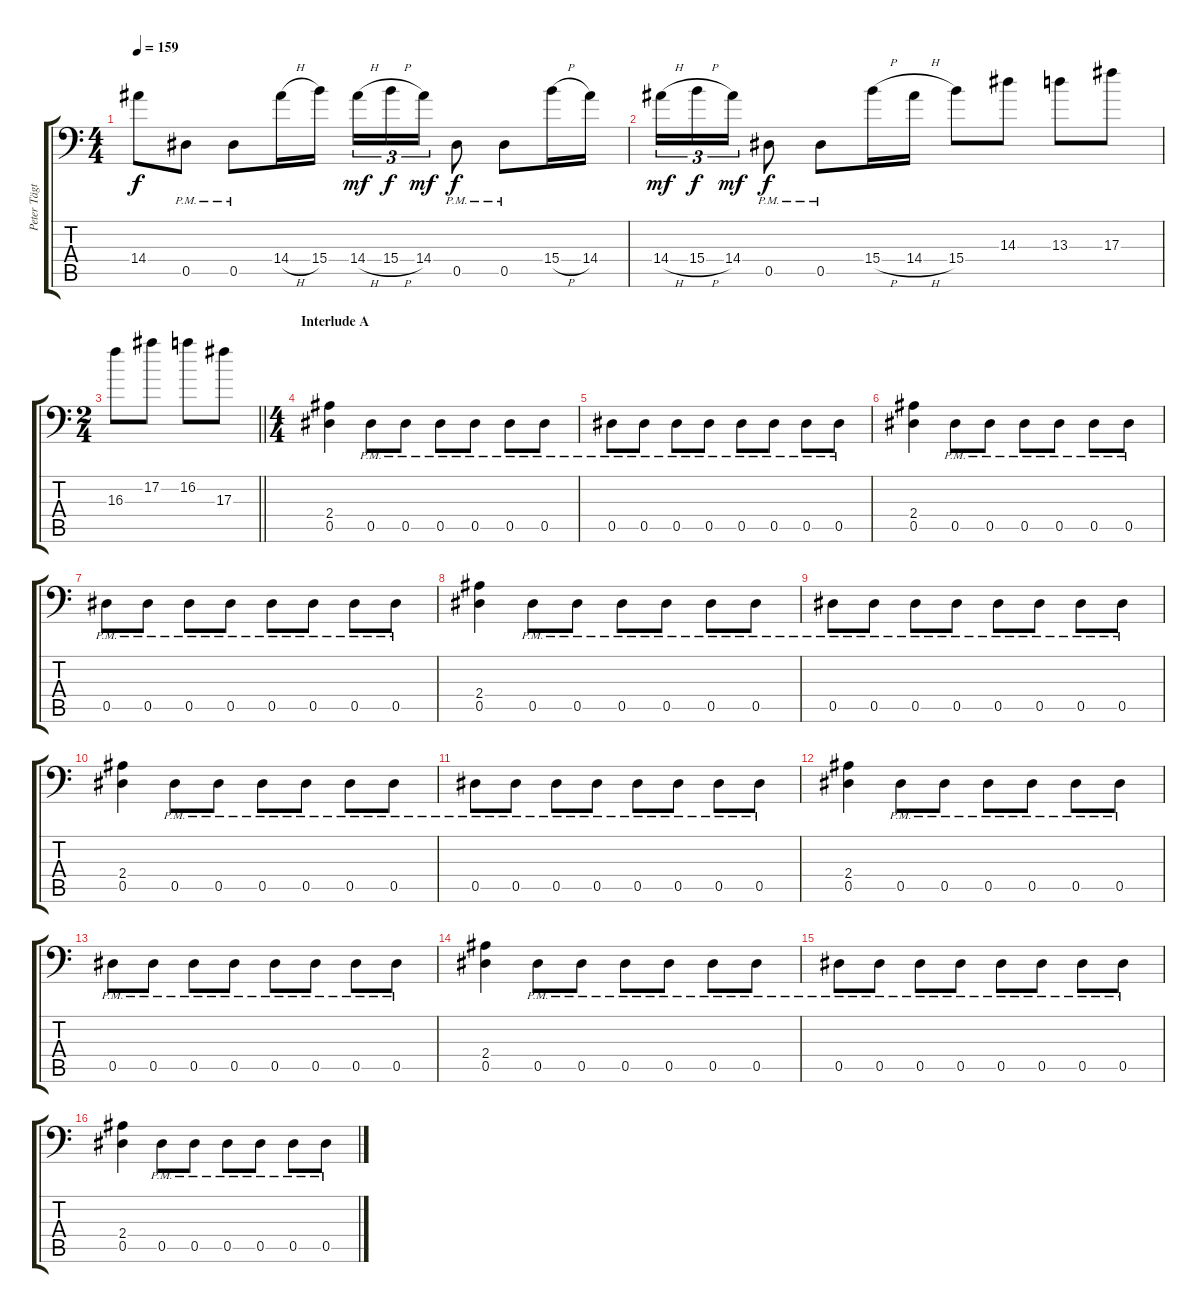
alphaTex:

\track ("Peter Tägtgren (Rythm 2)" "Peter Tägt") {instrument overdrivenguitar}
\staff {score tabs}
\tuning (Bb3 F3 Db3 Ab2 Eb2 Bb1) {hide}
\ts (4 4)
\tempo 159
\clef f4
\ks c
14.4.8{dy f} 0.5{pm}.8 0.5{pm}.8 14.4{h}.16 15.4.16 14.4{h}.16{tu (3 2) dy mf} 15.4{h}.16{tu (3 2) dy f} 14.4.16{tu (3 2) dy mf} 0.5{pm}.8{dy f} 0.5{pm}.8 15.4{h}.16 14.4.16 |
14.4{h}.16{tu (3 2) dy mf} 15.4{h}.16{tu (3 2) dy f} 14.4.16{tu (3 2) dy mf} 0.5{pm}.8{dy f} 0.5{pm}.8 15.4{h}.16 14.4{h}.16 15.4.8 14.3.8 13.3.8 17.3.8 |
\ts (2 4)
\barLineRight lightlight
16.3.8 17.2.8 16.2.8 17.3.8 |
\ts (4 4)
\section ("" "Interlude A")
(2.4 0.5).4 0.5{pm}.8 0.5{pm}.8 0.5{pm}.8 0.5{pm}.8 0.5{pm}.8 0.5{pm}.8 |
0.5{pm}.8 0.5{pm}.8 0.5{pm}.8 0.5{pm}.8 0.5{pm}.8 0.5{pm}.8 0.5{pm}.8 0.5{pm}.8 |
(2.4 0.5).4 0.5{pm}.8 0.5{pm}.8 0.5{pm}.8 0.5{pm}.8 0.5{pm}.8 0.5{pm}.8 |
0.5{pm}.8 0.5{pm}.8 0.5{pm}.8 0.5{pm}.8 0.5{pm}.8 0.5{pm}.8 0.5{pm}.8 0.5{pm}.8 |
(2.4 0.5).4 0.5{pm}.8 0.5{pm}.8 0.5{pm}.8 0.5{pm}.8 0.5{pm}.8 0.5{pm}.8 |
0.5{pm}.8 0.5{pm}.8 0.5{pm}.8 0.5{pm}.8 0.5{pm}.8 0.5{pm}.8 0.5{pm}.8 0.5{pm}.8 |
(2.4 0.5).4 0.5{pm}.8 0.5{pm}.8 0.5{pm}.8 0.5{pm}.8 0.5{pm}.8 0.5{pm}.8 |
0.5{pm}.8 0.5{pm}.8 0.5{pm}.8 0.5{pm}.8 0.5{pm}.8 0.5{pm}.8 0.5{pm}.8 0.5{pm}.8 |
(2.4 0.5).4 0.5{pm}.8 0.5{pm}.8 0.5{pm}.8 0.5{pm}.8 0.5{pm}.8 0.5{pm}.8 |
0.5{pm}.8 0.5{pm}.8 0.5{pm}.8 0.5{pm}.8 0.5{pm}.8 0.5{pm}.8 0.5{pm}.8 0.5{pm}.8 |
(2.4 0.5).4 0.5{pm}.8 0.5{pm}.8 0.5{pm}.8 0.5{pm}.8 0.5{pm}.8 0.5{pm}.8 |
0.5{pm}.8 0.5{pm}.8 0.5{pm}.8 0.5{pm}.8 0.5{pm}.8 0.5{pm}.8 0.5{pm}.8 0.5{pm}.8 |
(2.4 0.5).4 0.5{pm}.8 0.5{pm}.8 0.5{pm}.8 0.5{pm}.8 0.5{pm}.8 0.5{pm}.8
